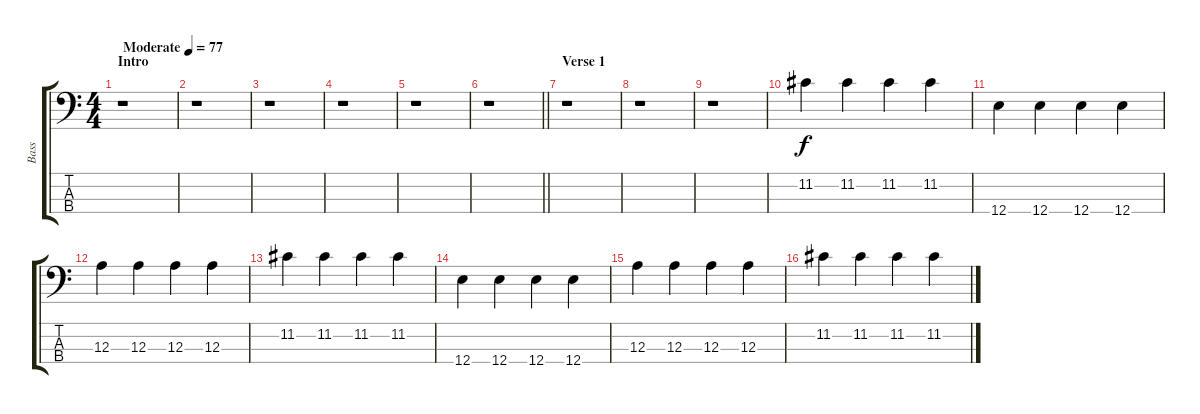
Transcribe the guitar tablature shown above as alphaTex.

\track ("Bass" "Bass") {instrument electricbassfinger}
\staff {score tabs}
\tuning (G2 D2 A1 E1) {hide}
\ts (4 4)
\section ("" "Intro")
\tempo (77 "Moderate")
\clef f4
\ks c
r.1{dy f instrument electricbassfinger} |
r.1 |
r.1 |
r.1 |
r.1 |
\barLineRight lightlight
r.1 |
\section ("" "Verse 1")
r.1 |
r.1 |
r.1 |
11.2.4 11.2.4 11.2.4 11.2.4 |
12.4.4 12.4.4 12.4.4 12.4.4 |
12.3.4 12.3.4 12.3.4 12.3.4 |
11.2.4 11.2.4 11.2.4 11.2.4 |
12.4.4 12.4.4 12.4.4 12.4.4 |
12.3.4 12.3.4 12.3.4 12.3.4 |
11.2.4 11.2.4 11.2.4 11.2.4
